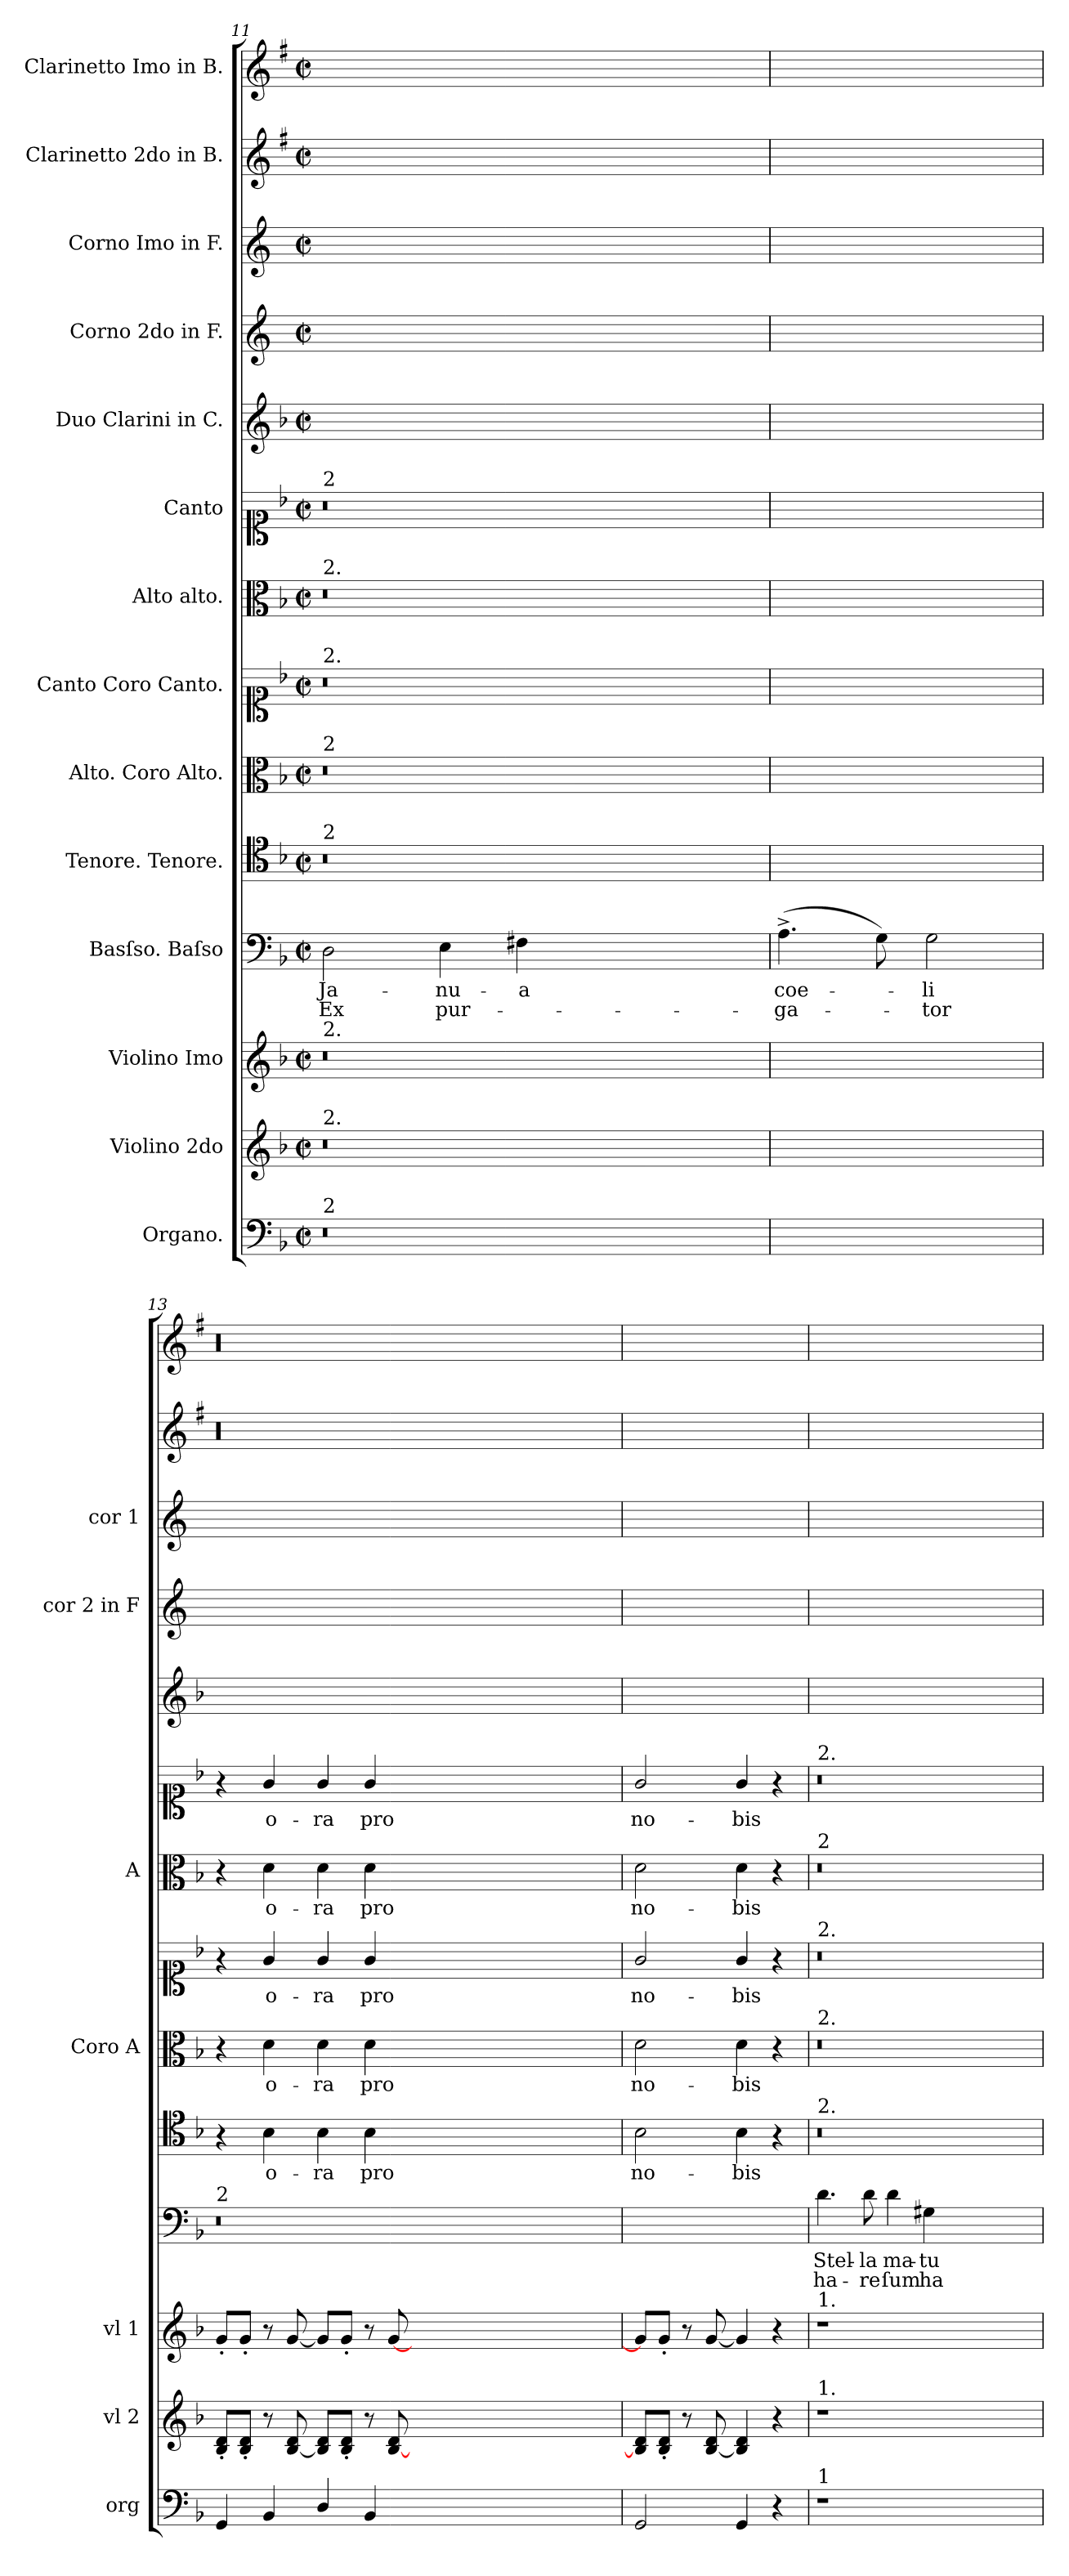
**kern	**kern	**kern	**kern	**text	**text	**kern	**text	**kern	**text	**kern	**text	**kern	**text	**kern	**text	**kern	**kern	**kern	**kern	**kern
*part14	*part13	*part12	*part11	*part11	*part11	*part10	*part10	*part9	*part9	*part8	*part8	*part7	*part7	*part6	*part6	*part5	*part4	*part3	*part2	*part1
*staff14	*staff13	*staff12	*staff11	*staff11	*staff11	*staff10	*staff10	*staff9	*staff9	*staff8	*staff8	*staff7	*staff7	*staff6	*staff6	*staff5	*staff4	*staff3	*staff2	*staff1
*I"Organo.	*I"Violino 2do	*I"Violino Imo	*I"Basſso. Baſso	*	*	*I"Tenore. Tenore.	*	*I"Alto. Coro Alto.	*	*I"Canto Coro Canto.	*	*I"Alto alto.	*	*I"Canto	*	*I"Duo Clarini in C.	*I"Corno 2do in F.	*I"Corno Imo in F.	*I"Clarinetto 2do in B.	*I"Clarinetto Imo in B.
*I'org	*I'vl 2	*I'vl 1	*	*	*	*	*	*I'Coro A	*	*	*	*I'A	*	*	*	*	*I'cor 2 in F	*I'cor 1	*	*
*clefF4	*clefG2	*clefG2	*clefF4	*	*	*clefC4	*	*clefC3	*	*clefC1	*	*clefC3	*	*clefC1	*	*clefG2	*clefG2	*clefG2	*clefG2	*clefG2
*	*	*	*	*	*	*	*	*	*	*	*	*	*	*	*	*	*ITrd4c7	*ITrd4c7	*ITrd1c2	*ITrd1c2
*k[b-]	*k[b-]	*k[b-]	*k[b-]	*	*	*k[b-]	*	*k[b-]	*	*k[b-]	*	*k[b-]	*	*k[b-]	*	*k[b-]	*k[b-]	*k[b-]	*k[b-]	*k[b-]
*d:	*d:	*d:	*d:	*	*	*d:	*	*d:	*	*d:	*	*d:	*	*d:	*	*d:	*d:	*d:	*d:	*d:
*M2/2	*M2/2	*M2/2	*M2/2	*	*	*M2/2	*	*M2/2	*	*M2/2	*	*M2/2	*	*M2/2	*	*M2/2	*M2/2	*M2/2	*M2/2	*M2/2
*met(c|)	*met(c|)	*met(c|)	*met(c|)	*	*	*met(c|)	*	*met(c|)	*	*met(c|)	*	*met(c|)	*	*met(c|)	*	*met(c|)	*met(c|)	*met(c|)	*met(c|)	*met(c|)
=11	=11	=11	=11	=11	=11	=11	=11	=11	=11	=11	=11	=11	=11	=11	=11	=11	=11	=11	=11	=11
!	!	!	!	!	!	!	!	!	!	!	!	!	!	!LO:TX:a:t=2	!	!	!	!	!	!
!	!	!	!	!	!	!	!	!	!	!	!	!LO:TX:a:t=2.	!	!	!	!	!	!	!	!
!	!	!	!	!	!	!	!	!	!	!LO:TX:a:t=2.	!	!	!	!	!	!	!	!	!	!
!	!	!	!	!	!	!	!	!LO:TX:a:t=2	!	!	!	!	!	!	!	!	!	!	!	!
!	!	!	!	!	!	!LO:TX:a:t=2	!	!	!	!	!	!	!	!	!	!	!	!	!	!
!	!	!LO:TX:a:t=2.	!	!	!	!	!	!	!	!	!	!	!	!	!	!	!	!	!	!
!	!LO:TX:a:t=2.	!	!	!	!	!	!	!	!	!	!	!	!	!	!	!	!	!	!	!
!LO:TX:a:t=2	!	!	!	!	!	!	!	!	!	!	!	!	!	!	!	!	!	!	!	!
0r	0r	0r	2D\	Ja-	Ex	0r	.	0r	.	0r	.	0r	.	0r	.	1ryy	1ryy	1ryy	0ryy	0ryy
.	.	.	4E\	-nu-	pur-	.	.	.	.	.	.	.	.	.	.	.	.	.	.	.
.	.	.	4F#X\	-a	.	.	.	.	.	.	.	.	.	.	.	.	.	.	.	.
.	.	.	1ryy	.	.	.	.	.	.	.	.	.	.	.	.	1ryy	1ryy	1ryy	.	.
=12	=12	=12	=12	=12	=12	=12	=12	=12	=12	=12	=12	=12	=12	=12	=12	=12	=12	=12	=12	=12
1ryy	1ryy	1ryy	(4.A^\	coe-	-ga-	1ryy	.	1ryy	.	1ryy	.	1ryy	.	1ryy	.	1ryy	1ryy	1ryy	1ryy	1ryy
.	.	.	8G\)	.	.	.	.	.	.	.	.	.	.	.	.	.	.	.	.	.
.	.	.	2G\	-li	-tor	.	.	.	.	.	.	.	.	.	.	.	.	.	.	.
=13	=13	=13	=13	=13	=13	=13	=13	=13	=13	=13	=13	=13	=13	=13	=13	=13	=13	=13	=13	=13
!	!	!	!LO:TX:a:t=2	!	!	!	!	!	!	!	!	!	!	!	!	!	!	!	!	!
4GG/	8B-'/ 8d'/L	8g'/L	0r	.	.	4r	.	4r	.	4r	.	4r	.	4r	.	1ryy	1ryy	1ryy	00r	00r
.	8B-'/ 8d'/J	8g'/J	.	.	.	.	.	.	.	.	.	.	.	.	.	.	.	.	.	.
4BB-/	8r	8r	.	.	.	4B-\	o-	4d\	o-	4g/	o-	4d\	o-	4g/	o-	.	.	.	.	.
.	[8B-/ 8d/	[8g/	.	.	.	.	.	.	.	.	.	.	.	.	.	.	.	.	.	.
4D/	8B-]/ 8d/L	8g/L]	.	.	.	4B-\	-ra	4d\	-ra	4g/	-ra	4d\	-ra	4g/	-ra	.	.	.	.	.
.	8B-'/ 8d'/J	8g'/J	.	.	.	.	.	.	.	.	.	.	.	.	.	.	.	.	.	.
4BB-/	8r	8r	.	.	.	4B-\	pro	4d\	pro	4g/	pro	4d\	pro	4g/	pro	.	.	.	.	.
.	[8B-/ 8d/	[8g/	.	.	.	.	.	.	.	.	.	.	.	.	.	.	.	.	.	.
0.ryy	0.ryy	0.ryy	.	.	.	0.ryy	.	0.ryy	.	0.ryy	.	0.ryy	.	0.ryy	.	0.ryy	0.ryy	0.ryy	.	.
.	.	.	0ryy	.	.	.	.	.	.	.	.	.	.	.	.	.	.	.	.	.
=14	=14	=14	=14	=14	=14	=14	=14	=14	=14	=14	=14	=14	=14	=14	=14	=14	=14	=14	=14	=14
2GG/	8B-]/ 8d/L	8g/L]	1ryy	.	.	2B-\	no-	2d\	no-	2g/	no-	2d\	no-	2g/	no-	1ryy	1ryy	1ryy	1ryy	1ryy
.	8B-'/ 8d'/J	8g'/J	.	.	.	.	.	.	.	.	.	.	.	.	.	.	.	.	.	.
.	8r	8r	.	.	.	.	.	.	.	.	.	.	.	.	.	.	.	.	.	.
.	[8B-/ 8d/	[8g/	.	.	.	.	.	.	.	.	.	.	.	.	.	.	.	.	.	.
4GG/	4B-]/ 4d/	4g/]	.	.	.	4B-\	-bis	4d\	-bis	4g/	-bis	4d\	-bis	4g/	-bis	.	.	.	.	.
4r	4r	4r	.	.	.	4r	.	4r	.	4r	.	4r	.	4r	.	.	.	.	.	.
=15	=15	=15	=15	=15	=15	=15	=15	=15	=15	=15	=15	=15	=15	=15	=15	=15	=15	=15	=15	=15
!	!	!	!	!	!	!	!	!	!	!	!	!	!	!LO:TX:a:t=2.	!	!	!	!	!	!
!	!	!	!	!	!	!	!	!	!	!	!	!LO:TX:a:t=2	!	!	!	!	!	!	!	!
!	!	!	!	!	!	!	!	!	!	!LO:TX:a:t=2.	!	!	!	!	!	!	!	!	!	!
!	!	!	!	!	!	!	!	!LO:TX:a:t=2.	!	!	!	!	!	!	!	!	!	!	!	!
!	!	!	!	!	!	!LO:TX:a:t=2.	!	!	!	!	!	!	!	!	!	!	!	!	!	!
!	!	!LO:TX:a:t=1.	!	!	!	!	!	!	!	!	!	!	!	!	!	!	!	!	!	!
!	!LO:TX:a:t=1.	!	!	!	!	!	!	!	!	!	!	!	!	!	!	!	!	!	!	!
!LO:TX:a:t=1	!	!	!	!	!	!	!	!	!	!	!	!	!	!	!	!	!	!	!	!
1r	1r	1r	4.d\	Stel-	ha-	0r	.	0r	.	0r	.	0r	.	0r	.	1ryy	1ryy	1ryy	0ryy	0ryy
.	.	.	8d\	-la	-re	.	.	.	.	.	.	.	.	.	.	.	.	.	.	.
.	.	.	4d\	ma-	ſum	.	.	.	.	.	.	.	.	.	.	.	.	.	.	.
.	.	.	4G#X\	-tu-	ha-	.	.	.	.	.	.	.	.	.	.	.	.	.	.	.
1ryy	1ryy	1ryy	1ryy	.	.	.	.	.	.	.	.	.	.	.	.	1ryy	1ryy	1ryy	.	.
=	=	=	=	=	=	=	=	=	=	=	=	=	=	=	=	=	=	=	=	=
*-	*-	*-	*-	*-	*-	*-	*-	*-	*-	*-	*-	*-	*-	*-	*-	*-	*-	*-	*-	*-
